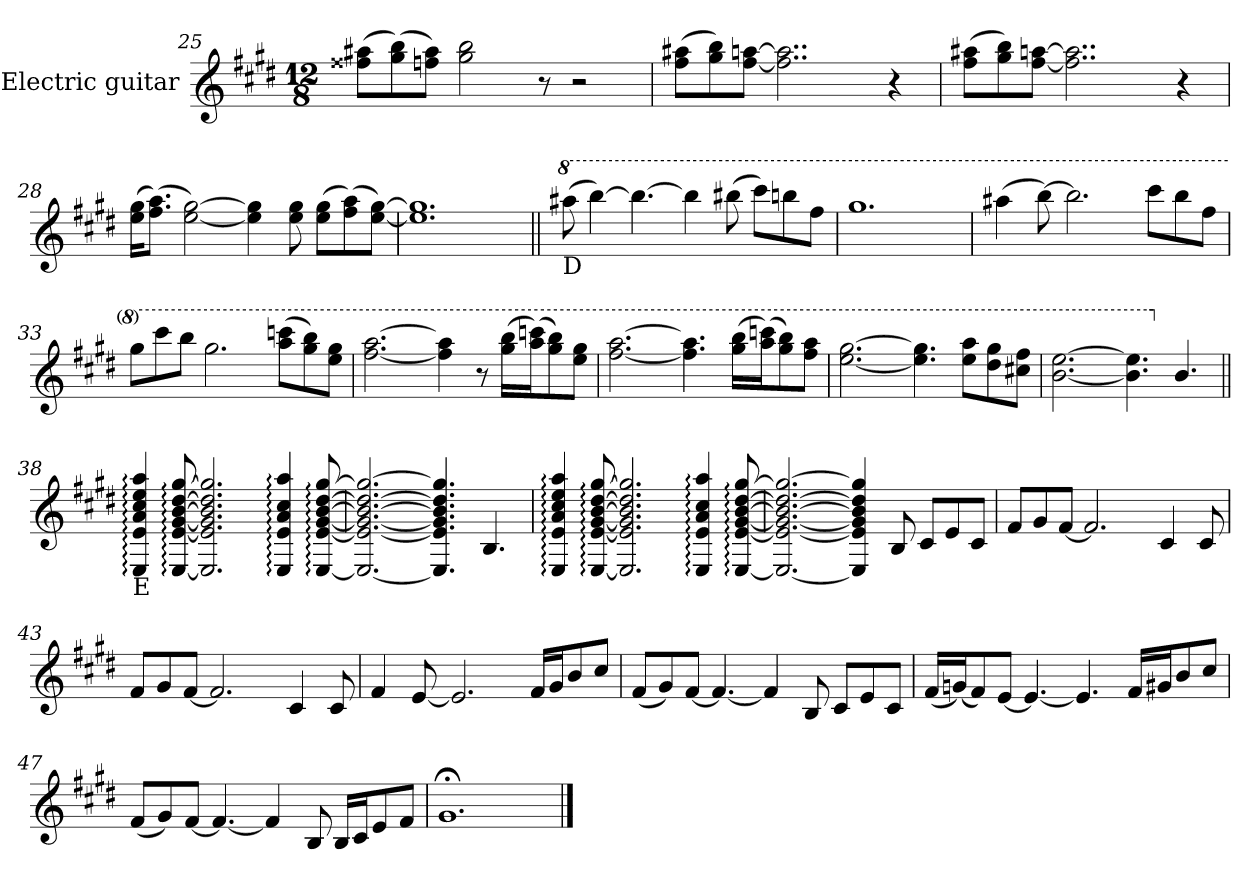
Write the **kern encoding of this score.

**kern
*part1
*staff1
*I"Electric guitar
*I'El. gtr
*clefG2
*ITrd7c12
*k[f#c#g#d#]
*E:
*M12/8
=25
(8f##Xi\ 8a#XiL
(8g#i\ 8bi)
8fi\ 8a#iJ)
2g#i\ 2bi
8r
2r
=26
(8f#i\ 8a#XiL
8g#i\ 8bi)
[<8f#i\ [>8aniJ
2..f#i\] 2..ai]
4r
!!LO:LB:g=z
=27
(8f#i\ 8a#XiL
8g#i\ 8bi)
[<8f#i\ [>8aniJ
2..f#i\] 2..ai]
4r
=28
(16ei\ 16g#iKL
(8.f#i\ 8.aiJ)
[<2ei\ [>2g#i)
4ei\] 4g#i]
8ei\ 8g#i
(8ei\ 8g#iL
(8f#i\ 8ai)
[<8ei\ [>8g#iJ)
=29
1.ei] 1.g#i]
!!LO:PB:g=z
=30||
*8va
!LO:TX:b:t=D
(8aa#Xi\
[>4bbi\)
4.bbi\_>
4bbi\]
(8bb#Xi\
8ccc#i\L)
8bbni\
8ff#i\J
=31
1.gg#i
=32
(4aa#Xi\
[>8bbi\)
2.bbi\]
8ccc#i\L
8bbi\
8ff#i\J
!!LO:LB:g=z
=33
8gg#i\L
8ccc#i\
8bbi\J
2.gg#i\
(8aai\ 8cccniL
8gg#i\ 8bbi)
8eei\ 8gg#iJ
=34
[<2.ff#i\ [>2.aai
4ff#i\] 4aai]
8r
(16gg#i\ 16bbiLL
(16aai\ 16cccniJ)
8gg#i\ 8bbi)
8eei\ 8gg#iJ
=35
[<2.ff#i\ [>2.aai
4.ff#i\] 4.aai]
(16gg#i\ 16bbiLL
(16aai\ 16cccniJ)
8gg#i\ 8bbi)
8ff#i\ 8aaiJ
!!LO:LB:g=z
=36
[<2.eei\ [>2.gg#i
4.eei\] 4.gg#i]
8eei\ 8aaiL
8dd#i\ 8gg#i
8cc#Xi\ 8ff#iJ
=37
[<2.bi\ [>2.eei
4.bi\] 4.eei]
*X8va
4.Bi/
!!LO:LB:g=z
=38||
!LO:TX:b:t=E
4EEi/: 4Ei: 4Ai: 4c#i: 4ei: 4ai:
[<8EEi/: [<8Ei: [<8G#i: [>8Bi: [>8d#i: [>8g#i:
2.EEi/] 2.Ei] 2.G#i] 2.Bi] 2.d#i] 2.g#i]
4EEi/: 4Ei: 4Ai: 4c#i: 4ai:
[<8EEi/: [<8Ei: [<8G#i: [>8Bi: [>8d#i: [>8g#i:
=39
2.EEi/_< 2.Ei_< 2.G#i_< 2.Bi_> 2.d#i_> 2.g#i_>
4.EEi/] 4.Ei] 4.G#i] 4.Bi] 4.d#i] 4.g#i]
4.BBi/
=40
4EEi/: 4Ei: 4Ai: 4c#i: 4ei: 4ai:
[<8EEi/: [<8Ei: [<8G#i: [>8Bi: [>8d#i: [>8g#i:
2.EEi/] 2.Ei] 2.G#i] 2.Bi] 2.d#i] 2.g#i]
4EEi/: 4Ei: 4Ai: 4c#i: 4ai:
[<8EEi/: [<8Ei: [<8G#i: [>8Bi: [>8d#i: [>8g#i:
!!LO:LB:g=z
=41
2.EEi/_< 2.Ei_< 2.G#i_< 2.Bi_> 2.d#i_> 2.g#i_>
4EEi/] 4Ei] 4G#i] 4Bi] 4d#i] 4g#i]
8BBi/
8C#i/L
8Ei/
8C#i/J
=42
8F#i/L
8G#i/
[<8F#i/J
2.F#i/]
4C#i/
8C#i/
=43
8F#i/L
8G#i/
[<8F#i/J
2.F#i/]
4C#i/
8C#i/
!!LO:LB:g=z
=44
4F#i/
[<8Ei/
2.Ei/]
16F#i/LL
16G#i/J
8Bi/
8c#i/J
=45
(8F#i/L
8G#i/)
[<8F#i/J
4.F#i/_<
4F#i/]
8BBi/
8C#i/L
8Ei/
8C#i/J
!!LO:LB:g=z
=46
(16F#i/LL
(16Gni/J)
8F#i/)
[<8Ei/J
4.Ei/_<
4.Ei/]
16F#i/LL
16G#Xi/J
8Bi/
8c#i/J
=47
(8F#i/L
8G#i/)
[<8F#i/J
4.F#i/_<
4F#i/]
8BBi/
16BBi/LL
16C#i/J
8Ei/
8F#i/J
=48
1.G#;i
==
*-
